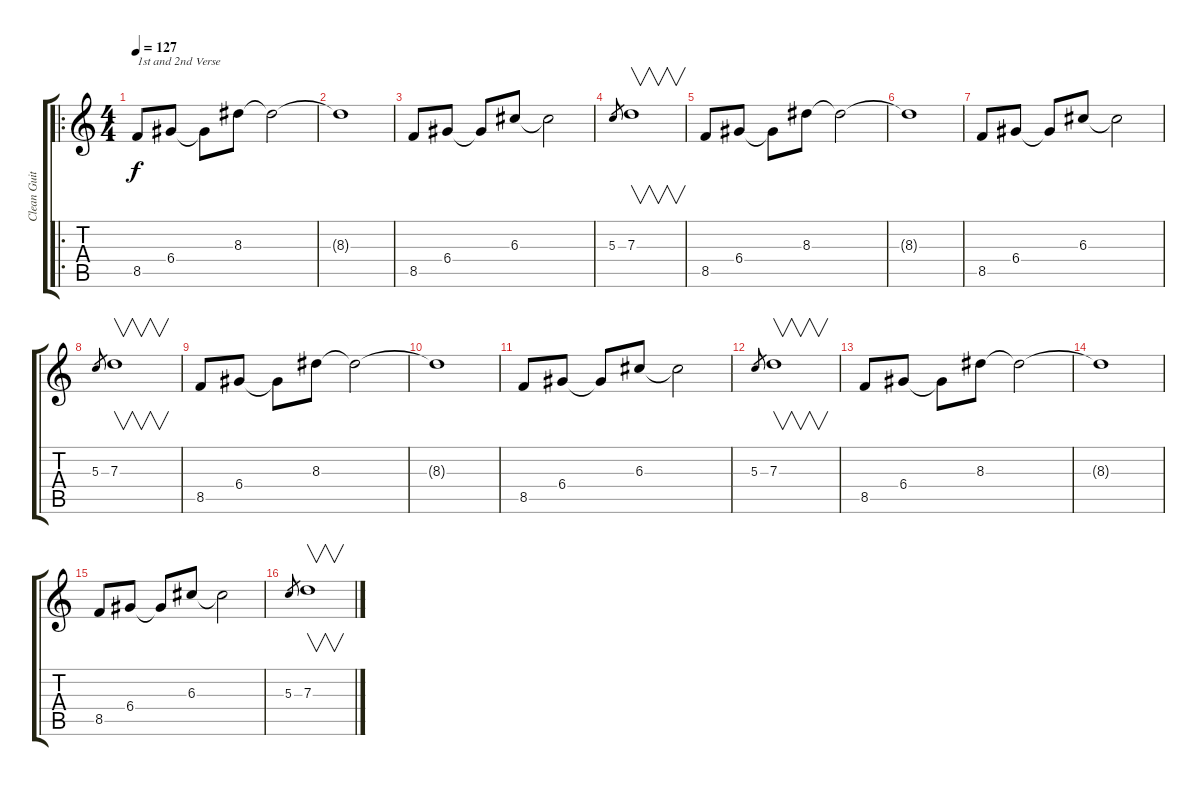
\track ("Clean Guitar" "Clean Guit") {instrument electricguitarjazz}
\staff {score tabs}
\tuning (E4 B3 G3 D3 A2 E2) {hide}
\ro
\ts (4 4)
\tempo 127
\clef g2
\ks c
8.5.8{txt "1st and 2nd Verse" dy f} 6.4.8 6.4{t}.8 8.3.8 8.3{t}.2 |
8.3{t}.1 |
8.5.8 6.4.8 6.4{t}.8 6.3.8 6.3{t}.2 |
5.3.8{gr} 7.3.1{v} |
8.5.8 6.4.8 6.4{t}.8 8.3.8 8.3{t}.2 |
8.3{t}.1 |
8.5.8 6.4.8 6.4{t}.8 6.3.8 6.3{t}.2 |
5.3.8{gr} 7.3.1{v} |
8.5.8 6.4.8 6.4{t}.8 8.3.8 8.3{t}.2 |
8.3{t}.1 |
8.5.8 6.4.8 6.4{t}.8 6.3.8 6.3{t}.2 |
5.3.8{gr} 7.3.1{v} |
8.5.8 6.4.8 6.4{t}.8 8.3.8 8.3{t}.2 |
8.3{t}.1 |
8.5.8 6.4.8 6.4{t}.8 6.3.8 6.3{t}.2 |
5.3.8{gr} 7.3.1{v}
